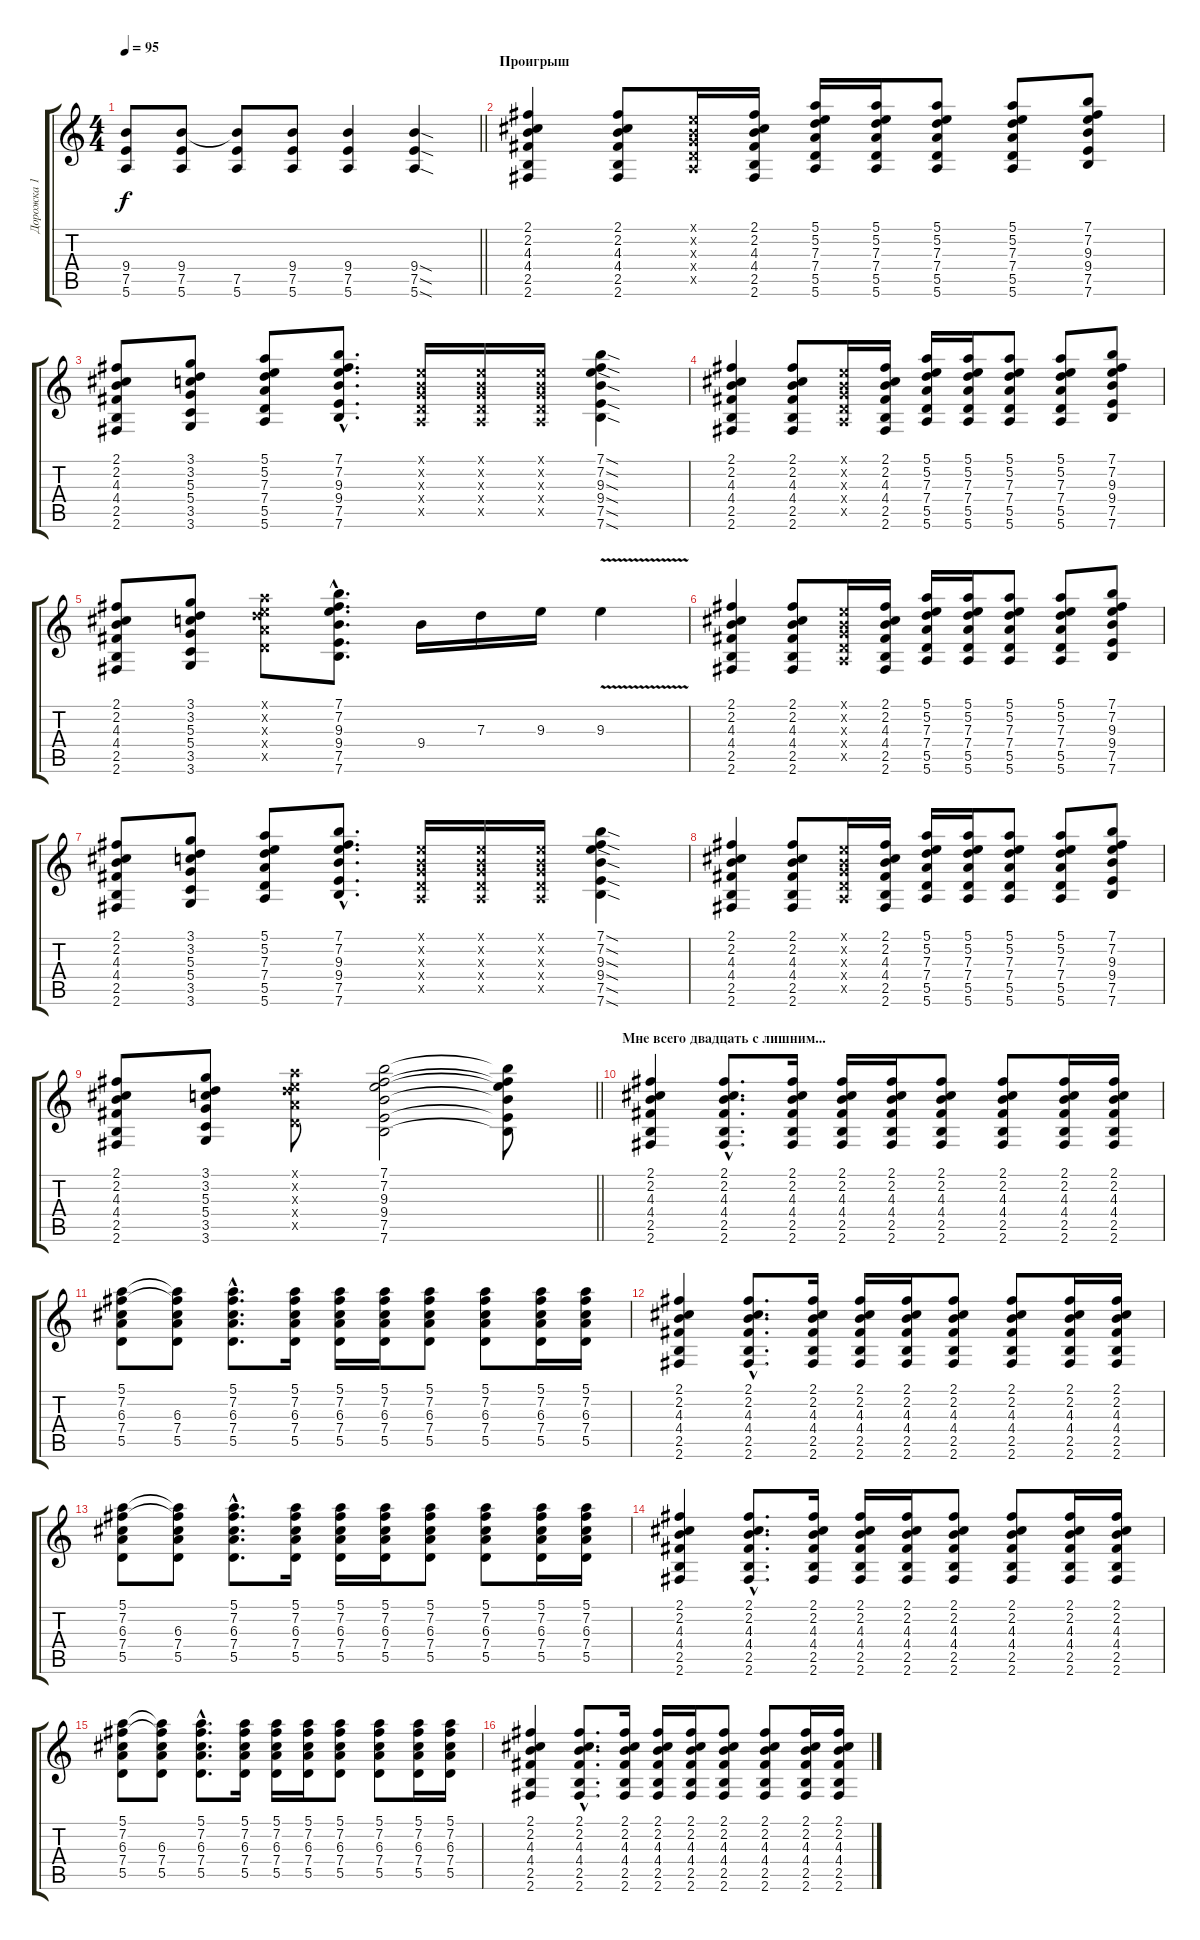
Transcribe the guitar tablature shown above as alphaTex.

\track ("Дорожка 1" "Дорожка 1") {instrument acousticguitarsteel}
\staff {score tabs}
\tuning (E4 B3 G3 D3 A2 E2) {hide}
\ts (4 4)
\tempo 95
\clef g2
\barLineRight lightlight
\ks c
(9.4 7.5 5.6).8{dy f} (9.4 7.5 5.6).8 (9.4{t} 7.5 5.6).8 (9.4 7.5 5.6).8 (9.4 7.5 5.6).4 (9.4{sod} 7.5{sod} 5.6{sod}).4 |
\section ("" "Проигрыш")
(2.1 2.2 4.3 4.4 2.5 2.6).4 (2.1 2.2 4.3 4.4 2.5 2.6).8 (0.1{x} 0.2{x} 0.3{x} 0.4{x} 0.5{x}).16 (2.1 2.2 4.3 4.4 2.5 2.6).16 (5.1 5.2 7.3 7.4 5.5 5.6).16 (5.1 5.2 7.3 7.4 5.5 5.6).16 (5.1 5.2 7.3 7.4 5.5 5.6).8 (5.1 5.2 7.3 7.4 5.5 5.6).8 (7.1 7.2 9.3 9.4 7.5 7.6).8 |
(2.1 2.2 4.3 4.4 2.5 2.6).8 (3.1 3.2 5.3 5.4 3.5 3.6).8 (5.1 5.2 7.3 7.4 5.5 5.6).8 (7.1{hac} 7.2{hac} 9.3{hac} 9.4{hac} 7.5{hac} 7.6{hac}).8{d} (0.1{x} 0.2{x} 0.3{x} 0.4{x} 0.5{x}).16 (0.1{x} 0.2{x} 0.3{x} 0.4{x} 0.5{x}).16 (0.1{x} 0.2{x} 0.3{x} 0.4{x} 0.5{x}).16 (7.1{sod} 7.2{sod} 9.3{sod} 9.4{sod} 7.5{sod} 7.6{sod}).4 |
(2.1 2.2 4.3 4.4 2.5 2.6).4 (2.1 2.2 4.3 4.4 2.5 2.6).8 (0.1{x} 0.2{x} 0.3{x} 0.4{x} 0.5{x}).16 (2.1 2.2 4.3 4.4 2.5 2.6).16 (5.1 5.2 7.3 7.4 5.5 5.6).16 (5.1 5.2 7.3 7.4 5.5 5.6).16 (5.1 5.2 7.3 7.4 5.5 5.6).8 (5.1 5.2 7.3 7.4 5.5 5.6).8 (7.1 7.2 9.3 9.4 7.5 7.6).8 |
(2.1 2.2 4.3 4.4 2.5 2.6).8 (3.1 3.2 5.3 5.4 3.5 3.6).8 (5.1{x} 5.2{x} 7.3{x} 7.4{x} 5.5{x}).8 (7.1{hac} 7.2{hac} 9.3{hac} 9.4{hac} 7.5{hac} 7.6{hac}).8{d} 9.4.16 7.3.16 9.3.16 9.3{v}.4 |
(2.1 2.2 4.3 4.4 2.5 2.6).4 (2.1 2.2 4.3 4.4 2.5 2.6).8 (0.1{x} 0.2{x} 0.3{x} 0.4{x} 0.5{x}).16 (2.1 2.2 4.3 4.4 2.5 2.6).16 (5.1 5.2 7.3 7.4 5.5 5.6).16 (5.1 5.2 7.3 7.4 5.5 5.6).16 (5.1 5.2 7.3 7.4 5.5 5.6).8 (5.1 5.2 7.3 7.4 5.5 5.6).8 (7.1 7.2 9.3 9.4 7.5 7.6).8 |
(2.1 2.2 4.3 4.4 2.5 2.6).8 (3.1 3.2 5.3 5.4 3.5 3.6).8 (5.1 5.2 7.3 7.4 5.5 5.6).8 (7.1{hac} 7.2{hac} 9.3{hac} 9.4{hac} 7.5{hac} 7.6{hac}).8{d} (0.1{x} 0.2{x} 0.3{x} 0.4{x} 0.5{x}).16 (0.1{x} 0.2{x} 0.3{x} 0.4{x} 0.5{x}).16 (0.1{x} 0.2{x} 0.3{x} 0.4{x} 0.5{x}).16 (7.1{sod} 7.2{sod} 9.3{sod} 9.4{sod} 7.5{sod} 7.6{sod}).4 |
(2.1 2.2 4.3 4.4 2.5 2.6).4 (2.1 2.2 4.3 4.4 2.5 2.6).8 (0.1{x} 0.2{x} 0.3{x} 0.4{x} 0.5{x}).16 (2.1 2.2 4.3 4.4 2.5 2.6).16 (5.1 5.2 7.3 7.4 5.5 5.6).16 (5.1 5.2 7.3 7.4 5.5 5.6).16 (5.1 5.2 7.3 7.4 5.5 5.6).8 (5.1 5.2 7.3 7.4 5.5 5.6).8 (7.1 7.2 9.3 9.4 7.5 7.6).8 |
\barLineRight lightlight
(2.1 2.2 4.3 4.4 2.5 2.6).8 (3.1 3.2 5.3 5.4 3.5 3.6).8 (5.1{x} 5.2{x} 7.3{x} 7.4{x} 5.5{x}).8 (7.1 7.2 9.3 9.4 7.5 7.6).2 (7.1{t} 7.2{t} 9.3{t} 9.4{t} 7.5{t} 7.6{t}).8 |
\section ("" "Мне всего двадцать с лишним...")
(2.1 2.2 4.3 4.4 2.5 2.6).4 (2.1{hac} 2.2{hac} 4.3{hac} 4.4{hac} 2.5{hac} 2.6{hac}).8{d} (2.1 2.2 4.3 4.4 2.5 2.6).16 (2.1 2.2 4.3 4.4 2.5 2.6).16 (2.1 2.2 4.3 4.4 2.5 2.6).16 (2.1 2.2 4.3 4.4 2.5 2.6).8 (2.1 2.2 4.3 4.4 2.5 2.6).8 (2.1 2.2 4.3 4.4 2.5 2.6).16 (2.1 2.2 4.3 4.4 2.5 2.6).16 |
(5.1 7.2 6.3 7.4 5.5).8 (5.1{t} 7.2{t} 6.3 7.4 5.5).8 (5.1{hac} 7.2{hac} 6.3{hac} 7.4{hac} 5.5{hac}).8{d} (5.1 7.2 6.3 7.4 5.5).16 (5.1 7.2 6.3 7.4 5.5).16 (5.1 7.2 6.3 7.4 5.5).16 (5.1 7.2 6.3 7.4 5.5).8 (5.1 7.2 6.3 7.4 5.5).8 (5.1 7.2 6.3 7.4 5.5).16 (5.1 7.2 6.3 7.4 5.5).16 |
(2.1 2.2 4.3 4.4 2.5 2.6).4 (2.1{hac} 2.2{hac} 4.3{hac} 4.4{hac} 2.5{hac} 2.6{hac}).8{d} (2.1 2.2 4.3 4.4 2.5 2.6).16 (2.1 2.2 4.3 4.4 2.5 2.6).16 (2.1 2.2 4.3 4.4 2.5 2.6).16 (2.1 2.2 4.3 4.4 2.5 2.6).8 (2.1 2.2 4.3 4.4 2.5 2.6).8 (2.1 2.2 4.3 4.4 2.5 2.6).16 (2.1 2.2 4.3 4.4 2.5 2.6).16 |
(5.1 7.2 6.3 7.4 5.5).8 (5.1{t} 7.2{t} 6.3 7.4 5.5).8 (5.1{hac} 7.2{hac} 6.3{hac} 7.4{hac} 5.5{hac}).8{d} (5.1 7.2 6.3 7.4 5.5).16 (5.1 7.2 6.3 7.4 5.5).16 (5.1 7.2 6.3 7.4 5.5).16 (5.1 7.2 6.3 7.4 5.5).8 (5.1 7.2 6.3 7.4 5.5).8 (5.1 7.2 6.3 7.4 5.5).16 (5.1 7.2 6.3 7.4 5.5).16 |
(2.1 2.2 4.3 4.4 2.5 2.6).4 (2.1{hac} 2.2{hac} 4.3{hac} 4.4{hac} 2.5{hac} 2.6{hac}).8{d} (2.1 2.2 4.3 4.4 2.5 2.6).16 (2.1 2.2 4.3 4.4 2.5 2.6).16 (2.1 2.2 4.3 4.4 2.5 2.6).16 (2.1 2.2 4.3 4.4 2.5 2.6).8 (2.1 2.2 4.3 4.4 2.5 2.6).8 (2.1 2.2 4.3 4.4 2.5 2.6).16 (2.1 2.2 4.3 4.4 2.5 2.6).16 |
(5.1 7.2 6.3 7.4 5.5).8 (5.1{t} 7.2{t} 6.3 7.4 5.5).8 (5.1{hac} 7.2{hac} 6.3{hac} 7.4{hac} 5.5{hac}).8{d} (5.1 7.2 6.3 7.4 5.5).16 (5.1 7.2 6.3 7.4 5.5).16 (5.1 7.2 6.3 7.4 5.5).16 (5.1 7.2 6.3 7.4 5.5).8 (5.1 7.2 6.3 7.4 5.5).8 (5.1 7.2 6.3 7.4 5.5).16 (5.1 7.2 6.3 7.4 5.5).16 |
(2.1 2.2 4.3 4.4 2.5 2.6).4 (2.1{hac} 2.2{hac} 4.3{hac} 4.4{hac} 2.5{hac} 2.6{hac}).8{d} (2.1 2.2 4.3 4.4 2.5 2.6).16 (2.1 2.2 4.3 4.4 2.5 2.6).16 (2.1 2.2 4.3 4.4 2.5 2.6).16 (2.1 2.2 4.3 4.4 2.5 2.6).8 (2.1 2.2 4.3 4.4 2.5 2.6).8 (2.1 2.2 4.3 4.4 2.5 2.6).16 (2.1 2.2 4.3 4.4 2.5 2.6).16
